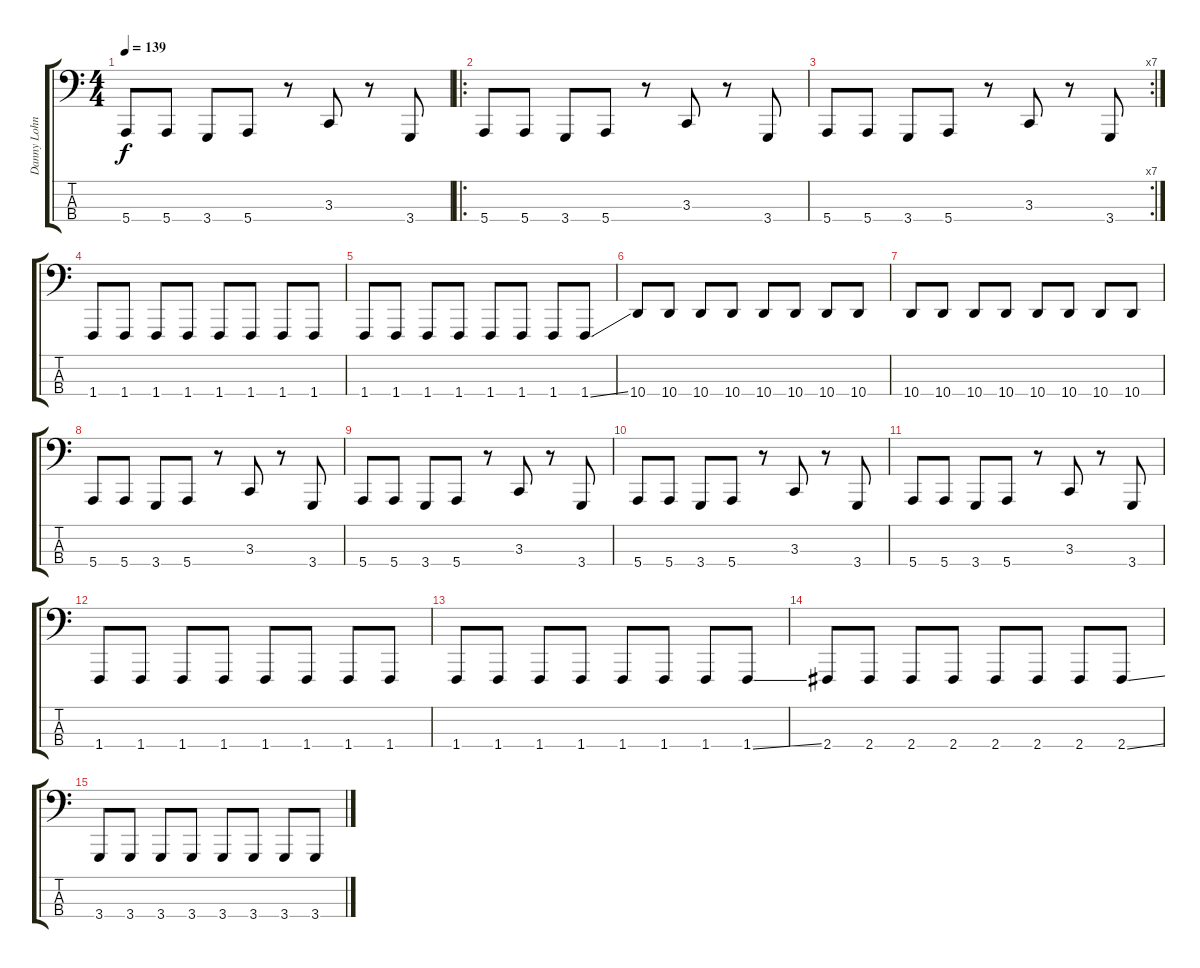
\track ("Danny Lohner - Bajo Sintetizado" "Danny Lohn") {instrument lead2sawtooth}
\staff {score tabs}
\tuning (G2 D2 A1 E1) {hide}
\ts (4 4)
\tempo 139
\clef f4
\ks c
5.4.8{dy f} 5.4.8 3.4.8 5.4.8 r.8 3.3.8 r.8 3.4.8 |
\ro
5.4.8 5.4.8 3.4.8 5.4.8 r.8 3.3.8 r.8 3.4.8 |
\rc 7
5.4.8 5.4.8 3.4.8 5.4.8 r.8 3.3.8 r.8 3.4.8 |
1.4.8 1.4.8 1.4.8 1.4.8 1.4.8 1.4.8 1.4.8 1.4.8 |
1.4.8 1.4.8 1.4.8 1.4.8 1.4.8 1.4.8 1.4.8 1.4{ss}.8 |
10.4.8 10.4.8 10.4.8 10.4.8 10.4.8 10.4.8 10.4.8 10.4.8 |
10.4.8 10.4.8 10.4.8 10.4.8 10.4.8 10.4.8 10.4.8 10.4.8 |
5.4.8 5.4.8 3.4.8 5.4.8 r.8 3.3.8 r.8 3.4.8 |
5.4.8 5.4.8 3.4.8 5.4.8 r.8 3.3.8 r.8 3.4.8 |
5.4.8 5.4.8 3.4.8 5.4.8 r.8 3.3.8 r.8 3.4.8 |
5.4.8 5.4.8 3.4.8 5.4.8 r.8 3.3.8 r.8 3.4.8 |
1.4.8 1.4.8 1.4.8 1.4.8 1.4.8 1.4.8 1.4.8 1.4.8 |
1.4.8 1.4.8 1.4.8 1.4.8 1.4.8 1.4.8 1.4.8 1.4{ss}.8 |
2.4.8 2.4.8 2.4.8 2.4.8 2.4.8 2.4.8 2.4.8 2.4{ss}.8 |
3.4.8 3.4.8 3.4.8 3.4.8 3.4.8 3.4.8 3.4.8 3.4.8
